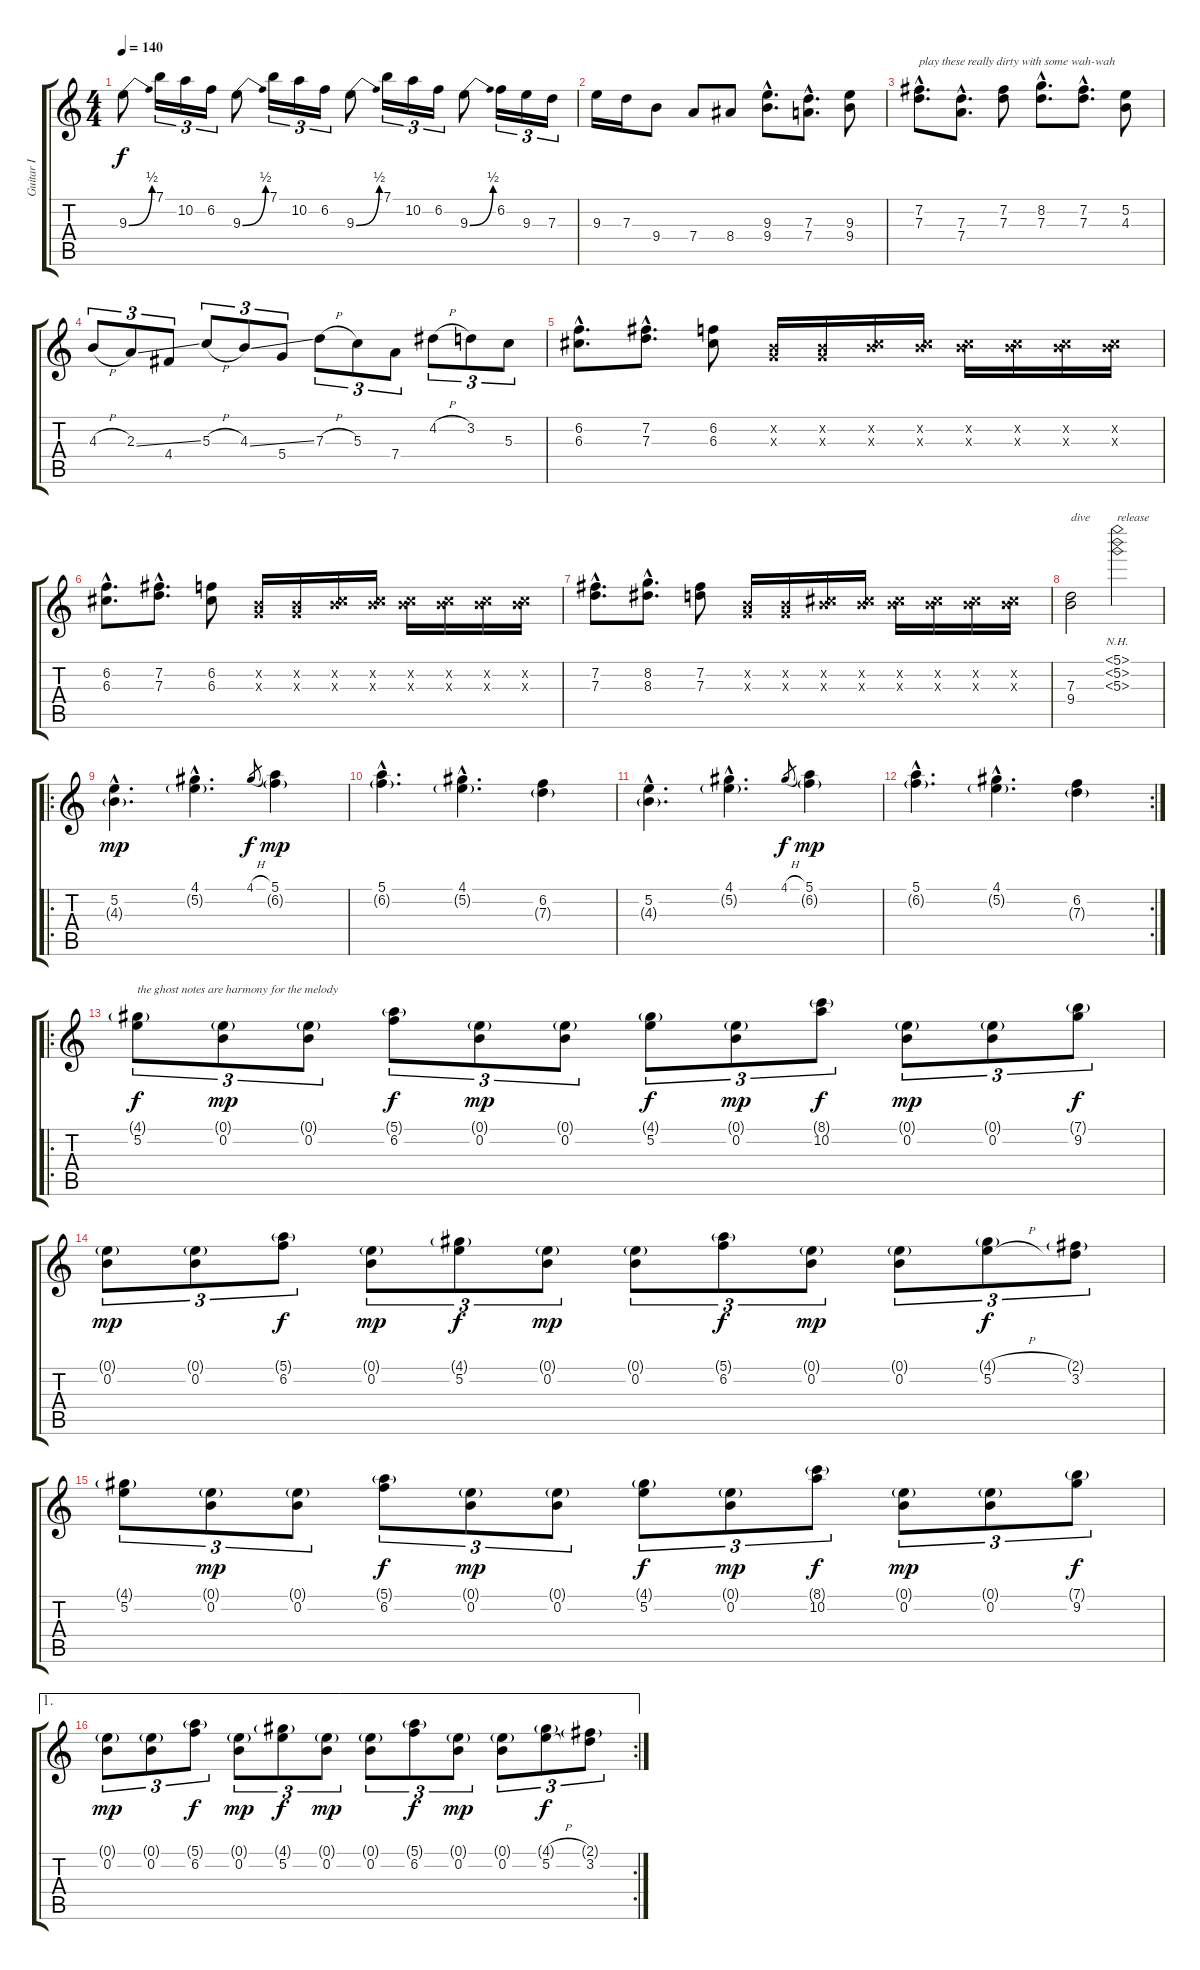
\track ("Guitar I" "Guitar I") {instrument distortionguitar}
\staff {score tabs}
\tuning (E4 B3 G3 D3 A2 E2) {hide}
\ts (4 4)
\tempo 140
\clef g2
\ks c
9.3{be (bend 0 0 60 2)}.8{dy f} 7.1.16{tu (3 2)} 10.2.16{tu (3 2)} 6.2.16{tu (3 2)} 9.3{be (bend 0 0 60 2)}.8 7.1.16{tu (3 2)} 10.2.16{tu (3 2)} 6.2.16{tu (3 2)} 9.3{be (bend 0 0 60 2)}.8 7.1.16{tu (3 2)} 10.2.16{tu (3 2)} 6.2.16{tu (3 2)} 9.3{be (bend 0 0 60 2)}.8 6.2.16{tu (3 2)} 9.3.16{tu (3 2)} 7.3.16{tu (3 2)} |
9.3.16 7.3.16 9.4.8 7.4.8 8.4.8 (9.3{hac} 9.4{hac}).8{d} (7.3{hac} 7.4{hac}).8{d} (9.3 9.4).8 |
(7.2{hac} 7.3{hac}).8{d txt "play these really dirty with some wah-wah"} (7.3{hac} 7.4{hac}).8{d} (7.2 7.3).8 (8.2{hac} 7.3{hac}).8{d} (7.2{hac} 7.3{hac}).8{d} (5.2 4.3).8 |
4.3{h}.8{tu (3 2)} 2.3{ss}.8{tu (3 2)} 4.4.8{tu (3 2)} 5.3{h}.8{tu (3 2)} 4.3{ss}.8{tu (3 2)} 5.4.8{tu (3 2)} 7.3{h}.8{tu (3 2)} 5.3.8{tu (3 2)} 7.4.8{tu (3 2)} 4.2{h}.8{tu (3 2)} 3.2.8{tu (3 2)} 5.3.8{tu (3 2)} |
(6.2{hac} 6.3{hac}).8{d} (7.2{hac} 7.3{hac}).8{d} (6.2 6.3).8 (0.2{x} 0.3{x}).16 (0.2{x} 0.3{x}).16 (0.2{x} 6.3{x}).16 (0.2{x} 6.3{x}).16 (0.2{x} 6.3{x}).16 (0.2{x} 6.3{x}).16 (0.2{x} 6.3{x}).16 (0.2{x} 6.3{x}).16 |
(6.2{hac} 6.3{hac}).8{d} (7.2{hac} 7.3{hac}).8{d} (6.2 6.3).8 (0.2{x} 0.3{x}).16 (0.2{x} 0.3{x}).16 (0.2{x} 6.3{x}).16 (0.2{x} 6.3{x}).16 (0.2{x} 6.3{x}).16 (0.2{x} 6.3{x}).16 (0.2{x} 6.3{x}).16 (0.2{x} 6.3{x}).16 |
(7.2{hac} 7.3{hac}).8{d} (8.2{hac} 8.3{hac}).8{d} (7.2 7.3).8 (0.2{x} 0.3{x}).16 (0.2{x} 0.3{x}).16 (0.2{x} 6.3{x}).16 (0.2{x} 6.3{x}).16 (0.2{x} 6.3{x}).16 (0.2{x} 6.3{x}).16 (0.2{x} 6.3{x}).16 (0.2{x} 6.3{x}).16 |
(7.3 9.4).2{txt "dive"} (5.1{nh} 5.2{nh} 5.3{nh}).2{txt "release"} |
\ro
(5.2{hac} 4.3{g hac}).4{d dy mp} (4.1{hac} 5.2{g hac}).4{d} 4.1{h}.8{gr dy f} (5.1 6.2{g}).4{dy mp} |
(5.1{hac} 6.2{g hac}).4{d} (4.1{hac} 5.2{g hac}).4{d} (6.2 7.3{g}).4 |
(5.2{hac} 4.3{g hac}).4{d} (4.1{hac} 5.2{g hac}).4{d} 4.1{h}.8{gr dy f} (5.1 6.2{g}).4{dy mp} |
\rc 2
(5.1{hac} 6.2{g hac}).4{d} (4.1{hac} 5.2{g hac}).4{d} (6.2 7.3{g}).4 |
\ro
(4.1{g} 5.2).8{tu (3 2) txt "the ghost notes are harmony for the melody" dy f} (0.1{g} 0.2).8{tu (3 2) dy mp} (0.1{g} 0.2).8{tu (3 2)} (5.1{g} 6.2).8{tu (3 2) dy f} (0.1{g} 0.2).8{tu (3 2) dy mp} (0.1{g} 0.2).8{tu (3 2)} (4.1{g} 5.2).8{tu (3 2) dy f} (0.1{g} 0.2).8{tu (3 2) dy mp} (8.1{g} 10.2).8{tu (3 2) dy f} (0.1{g} 0.2).8{tu (3 2) dy mp} (0.1{g} 0.2).8{tu (3 2)} (7.1{g} 9.2).8{tu (3 2) dy f} |
(0.1{g} 0.2).8{tu (3 2) dy mp} (0.1{g} 0.2).8{tu (3 2)} (5.1{g} 6.2).8{tu (3 2) dy f} (0.1{g} 0.2).8{tu (3 2) dy mp} (4.1{g} 5.2).8{tu (3 2) dy f} (0.1{g} 0.2).8{tu (3 2) dy mp} (0.1{g} 0.2).8{tu (3 2)} (5.1{g} 6.2).8{tu (3 2) dy f} (0.1{g} 0.2).8{tu (3 2) dy mp} (0.1{g} 0.2).8{tu (3 2)} (4.1{h g} 5.2{h}).8{tu (3 2) dy f} (2.1{g} 3.2).8{tu (3 2)} |
(4.1{g} 5.2).8{tu (3 2)} (0.1{g} 0.2).8{tu (3 2) dy mp} (0.1{g} 0.2).8{tu (3 2)} (5.1{g} 6.2).8{tu (3 2) dy f} (0.1{g} 0.2).8{tu (3 2) dy mp} (0.1{g} 0.2).8{tu (3 2)} (4.1{g} 5.2).8{tu (3 2) dy f} (0.1{g} 0.2).8{tu (3 2) dy mp} (8.1{g} 10.2).8{tu (3 2) dy f} (0.1{g} 0.2).8{tu (3 2) dy mp} (0.1{g} 0.2).8{tu (3 2)} (7.1{g} 9.2).8{tu (3 2) dy f} |
\ae 1
\rc 2
(0.1{g} 0.2).8{tu (3 2) dy mp} (0.1{g} 0.2).8{tu (3 2)} (5.1{g} 6.2).8{tu (3 2) dy f} (0.1{g} 0.2).8{tu (3 2) dy mp} (4.1{g} 5.2).8{tu (3 2) dy f} (0.1{g} 0.2).8{tu (3 2) dy mp} (0.1{g} 0.2).8{tu (3 2)} (5.1{g} 6.2).8{tu (3 2) dy f} (0.1{g} 0.2).8{tu (3 2) dy mp} (0.1{g} 0.2).8{tu (3 2)} (4.1{h g} 5.2{h}).8{tu (3 2) dy f} (2.1{g} 3.2).8{tu (3 2)}
